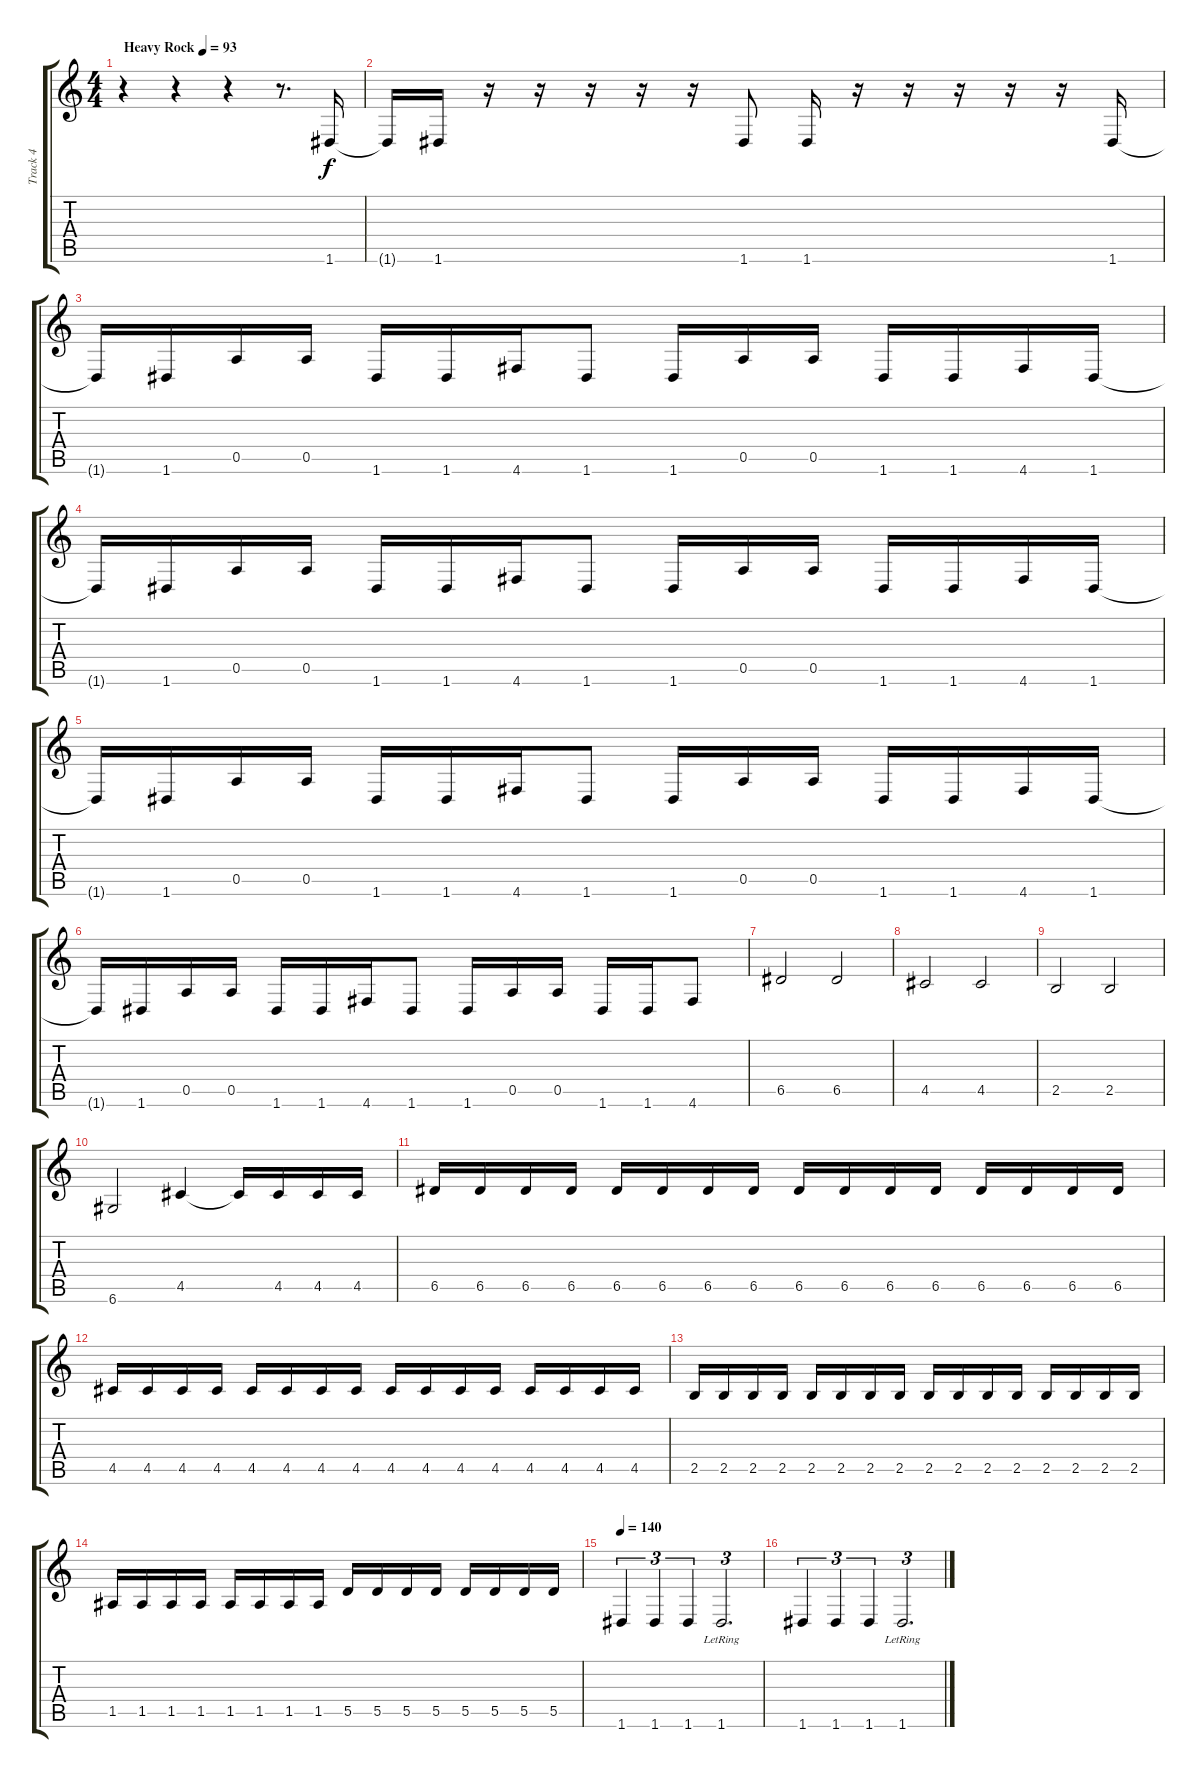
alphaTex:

\track ("Track 4" "Track 4") {instrument electricbassfinger}
\staff {score tabs}
\tuning (E4 B3 G3 D3 A2 D2) {hide}
\ts (4 4)
\tempo (93 "Heavy Rock")
\clef g2
\ks c
r.4{dy f instrument electricbassfinger} r.4 r.4 r.8{d} 1.6.16 |
1.6{t}.16 1.6.16 r.16 r.16 r.16 r.16 r.16 1.6.8 1.6.16 r.16 r.16 r.16 r.16 r.16 1.6.16 |
1.6{t}.16 1.6.16 0.5.16 0.5.16 1.6.16 1.6.16 4.6.16 1.6.8 1.6.16 0.5.16 0.5.16 1.6.16 1.6.16 4.6.16 1.6.16 |
1.6{t}.16 1.6.16 0.5.16 0.5.16 1.6.16 1.6.16 4.6.16 1.6.8 1.6.16 0.5.16 0.5.16 1.6.16 1.6.16 4.6.16 1.6.16 |
1.6{t}.16 1.6.16 0.5.16 0.5.16 1.6.16 1.6.16 4.6.16 1.6.8 1.6.16 0.5.16 0.5.16 1.6.16 1.6.16 4.6.16 1.6.16 |
1.6{t}.16 1.6.16 0.5.16 0.5.16 1.6.16 1.6.16 4.6.16 1.6.8 1.6.16 0.5.16 0.5.16 1.6.16 1.6.16 4.6.8 |
6.5.2 6.5.2 |
4.5.2 4.5.2 |
2.5.2 2.5.2 |
6.6.2 4.5.4 4.5{t}.16 4.5.16 4.5.16 4.5.16 |
6.5.16 6.5.16 6.5.16 6.5.16 6.5.16 6.5.16 6.5.16 6.5.16 6.5.16 6.5.16 6.5.16 6.5.16 6.5.16 6.5.16 6.5.16 6.5.16 |
4.5.16 4.5.16 4.5.16 4.5.16 4.5.16 4.5.16 4.5.16 4.5.16 4.5.16 4.5.16 4.5.16 4.5.16 4.5.16 4.5.16 4.5.16 4.5.16 |
2.5.16 2.5.16 2.5.16 2.5.16 2.5.16 2.5.16 2.5.16 2.5.16 2.5.16 2.5.16 2.5.16 2.5.16 2.5.16 2.5.16 2.5.16 2.5.16 |
1.5.16 1.5.16 1.5.16 1.5.16 1.5.16 1.5.16 1.5.16 1.5.16 5.5.16 5.5.16 5.5.16 5.5.16 5.5.16 5.5.16 5.5.16 5.5.16 |
\tempo 140
1.6.4{tu (3 2)} 1.6.4{tu (3 2)} 1.6.4{tu (3 2)} 1.6{lr}.2{d tu (3 2)} |
1.6.4{tu (3 2)} 1.6.4{tu (3 2)} 1.6.4{tu (3 2)} 1.6{lr}.2{d tu (3 2)}
